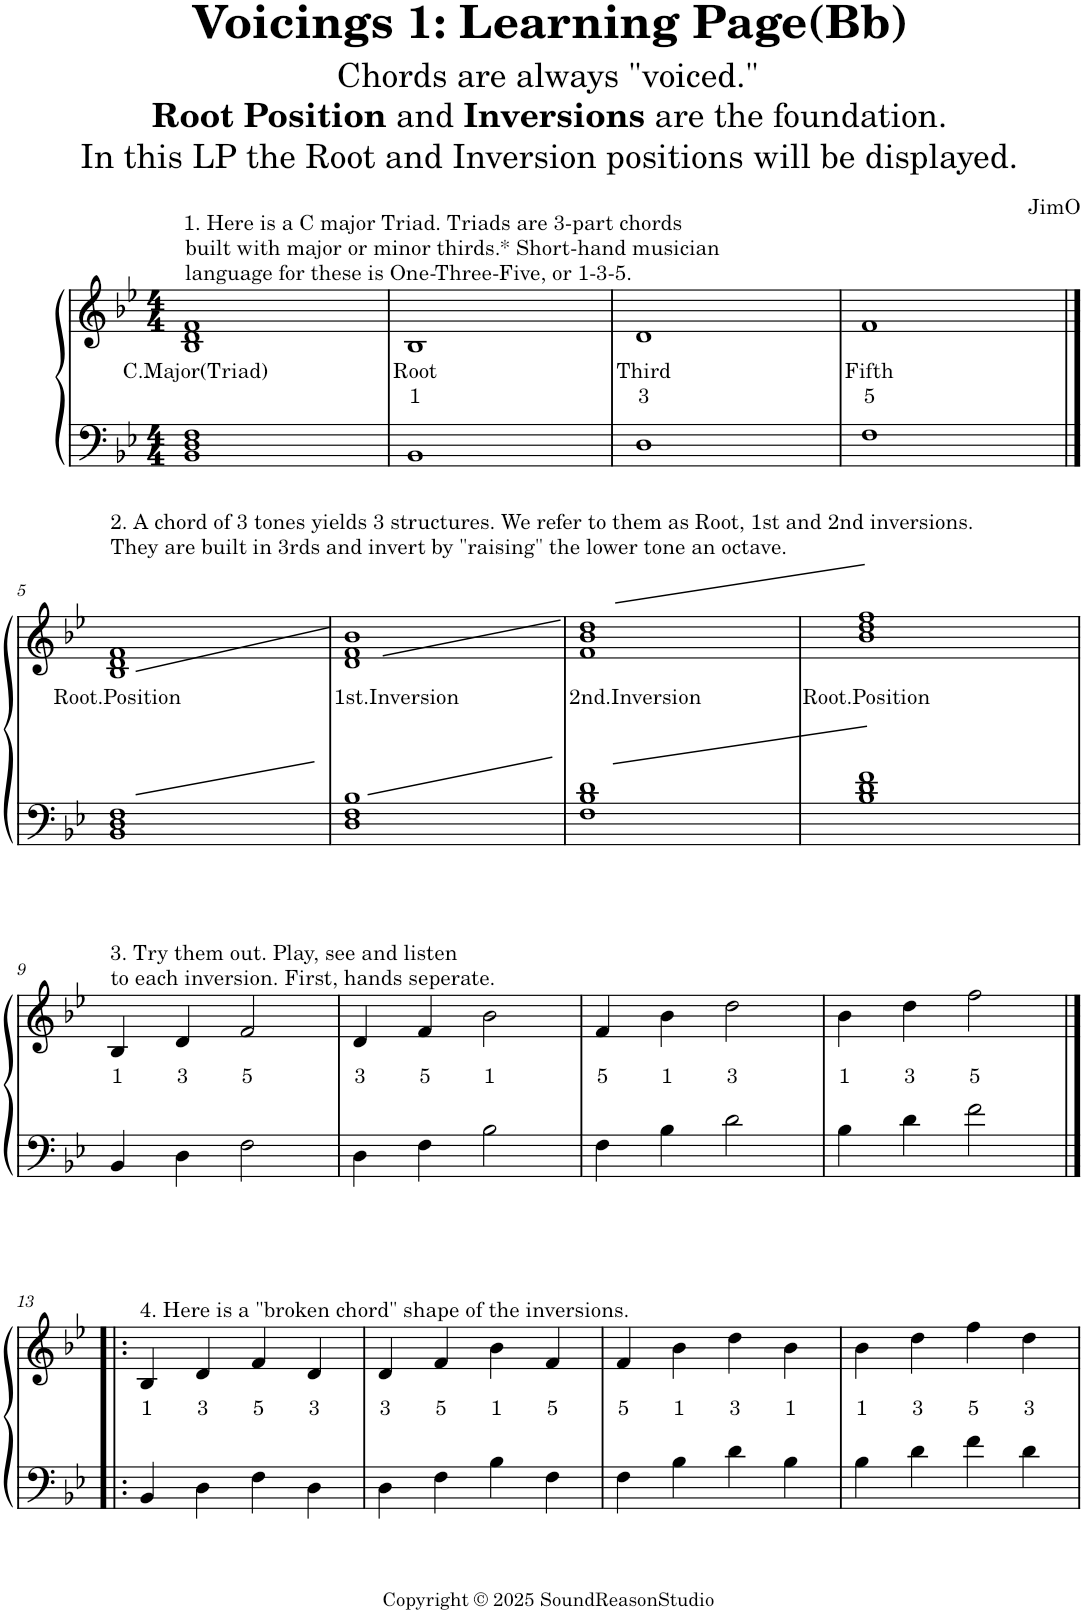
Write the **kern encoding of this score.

**kern	**kern	**text	**text
*part1	*part1	*part1	*part1
*staff2	*staff1	*staff1	*staff1
*I"Piano	*	*	*
*I'Pno.	*	*	*
*clefF4	*clefG2	*	*
*k[b-e-]	*k[b-e-]	*	*
*M4/4	*M4/4	*	*
=1	=1	=1	=1
!	!LO:TX:a:t=1. Here is a C major Triad. Triads are 3-part chords	!	!
!	!LO:TX:a:t=built with major or minor thirds.* Short-hand musician	!	!
!	!LO:TX:a:t=language for these is One-Three-Five, or 1-3-5.	!	!
!	!	!LO:LY:b	!
1BB- 1D 1F	1B- 1d 1f	C.Major(Triad)	.
=2	=2	=2	=2
!	!	!LO:LY:b	!LO:LY:b
1BB-	1B-	Root	1
=3	=3	=3	=3
!	!	!LO:LY:b	!LO:LY:b
1D	1d	Third	3
=4	=4	=4	=4
!	!	!LO:LY:b	!LO:LY:b
1F	1f	Fifth	5
!!LO:LB:g=z
==5	==5	==5	==5
!	!LO:TX:a:t=2. A chord of 3 tones yields 3 structures. We refer to them as Root, 1st and 2nd inversions.	!	!
!	!LO:TX:a:t=They are built in 3rds and invert by "raising" the lower tone an octave.	!	!
!	!	!LO:LY:b	!
1BB- 1D 1F	1B- 1d 1f	Root.Position	.
=6	=6	=6	=6
!	!	!LO:LY:b	!
1D 1F 1B-	1d 1f 1b-	1st.Inversion	.
=7	=7	=7	=7
!	!	!LO:LY:b	!
1F 1B- 1d	1f 1b- 1dd	2nd.Inversion	.
=8	=8	=8	=8
!	!	!LO:LY:b	!
1B- 1d 1f	1b- 1dd 1ff	Root.Position	.
!!LO:LB:g=z
=9	=9	=9	=9
!	!LO:TX:a:t=3. Try them out. Play, see and listen	!	!
!	!LO:TX:a:t=to each inversion. First, hands seperate.	!	!
!	!	!LO:LY:b	!
4BB-/	4B-/	1	.
!	!	!LO:LY:b	!
4D\	4d/	3	.
!	!	!LO:LY:b	!
2F\	2f/	5	.
=10	=10	=10	=10
!	!	!LO:LY:b	!
4D\	4d/	3	.
!	!	!LO:LY:b	!
4F\	4f/	5	.
!	!	!LO:LY:b	!
2B-\	2b-\	1	.
=11	=11	=11	=11
!	!	!LO:LY:b	!
4F\	4f/	5	.
!	!	!LO:LY:b	!
4B-\	4b-\	1	.
!	!	!LO:LY:b	!
2d\	2dd\	3	.
=12	=12	=12	=12
!	!	!LO:LY:b	!
4B-\	4b-\	1	.
!	!	!LO:LY:b	!
4d\	4dd\	3	.
!	!	!LO:LY:b	!
2f\	2ff\	5	.
!!LO:LB:g=z
=13|!:	=13|!:	=13|!:	=13|!:
!	!LO:TX:a:t=4. Here is a "broken chord" shape of the inversions.	!	!
!	!	!LO:LY:b	!
4BB-/	4B-/	1	.
!	!	!LO:LY:b	!
4D\	4d/	3	.
!	!	!LO:LY:b	!
4F\	4f/	5	.
!	!	!LO:LY:b	!
4D\	4d/	3	.
=14	=14	=14	=14
!	!	!LO:LY:b	!
4D\	4d/	3	.
!	!	!LO:LY:b	!
4F\	4f/	5	.
!	!	!LO:LY:b	!
4B-\	4b-\	1	.
!	!	!LO:LY:b	!
4F\	4f/	5	.
=15	=15	=15	=15
!	!	!LO:LY:b	!
4F\	4f/	5	.
!	!	!LO:LY:b	!
4B-\	4b-\	1	.
!	!	!LO:LY:b	!
4d\	4dd\	3	.
!	!	!LO:LY:b	!
4B-\	4b-\	1	.
=16	=16	=16	=16
!	!	!LO:LY:b	!
4B-\	4b-\	1	.
!	!	!LO:LY:b	!
4d\	4dd\	3	.
!	!	!LO:LY:b	!
4f\	4ff\	5	.
!	!	!LO:LY:b	!
4d\	4dd\	3	.
=	=	=	=
*-	*-	*-	*-
